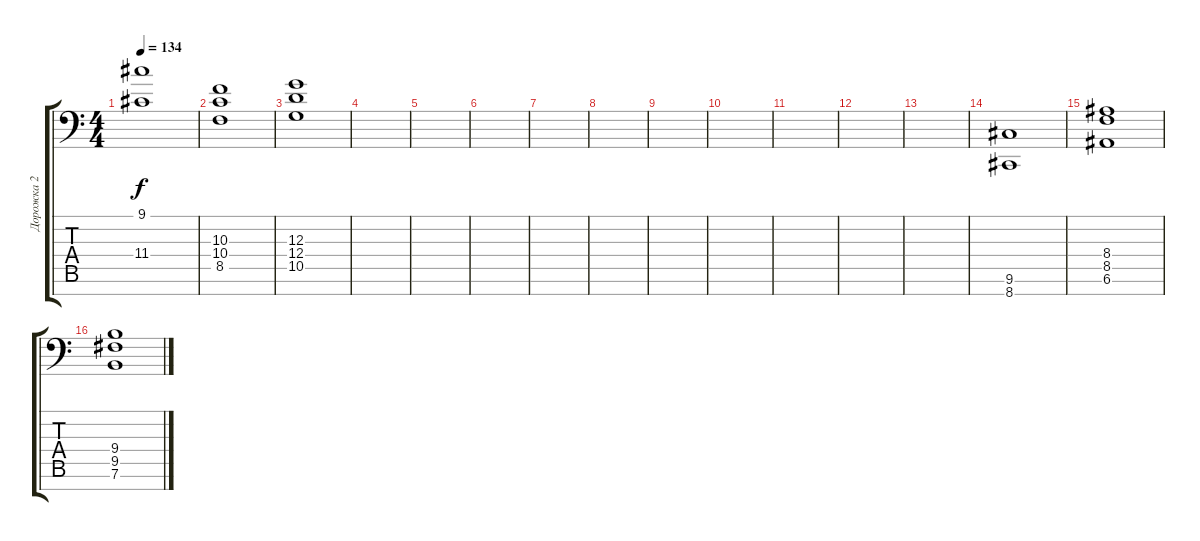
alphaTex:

\track ("Дорожка 2" "Дорожка 2") {instrument synthstrings2}
\staff {score tabs}
\tuning (E4 B3 G3 D3 A2 E2 F1) {hide}
\ts (4 4)
\tempo 134
\clef f4
\ks c
(9.1 11.4).1{dy f} |
(10.3 10.4 8.5).1 |
(12.3 12.4 10.5).1 |
|
|
|
|
|
|
|
|
|
|
(9.6 8.7).1{instrument stringensemble1} |
(8.4 8.5 6.6).1 |
(9.4 9.5 7.6).1
